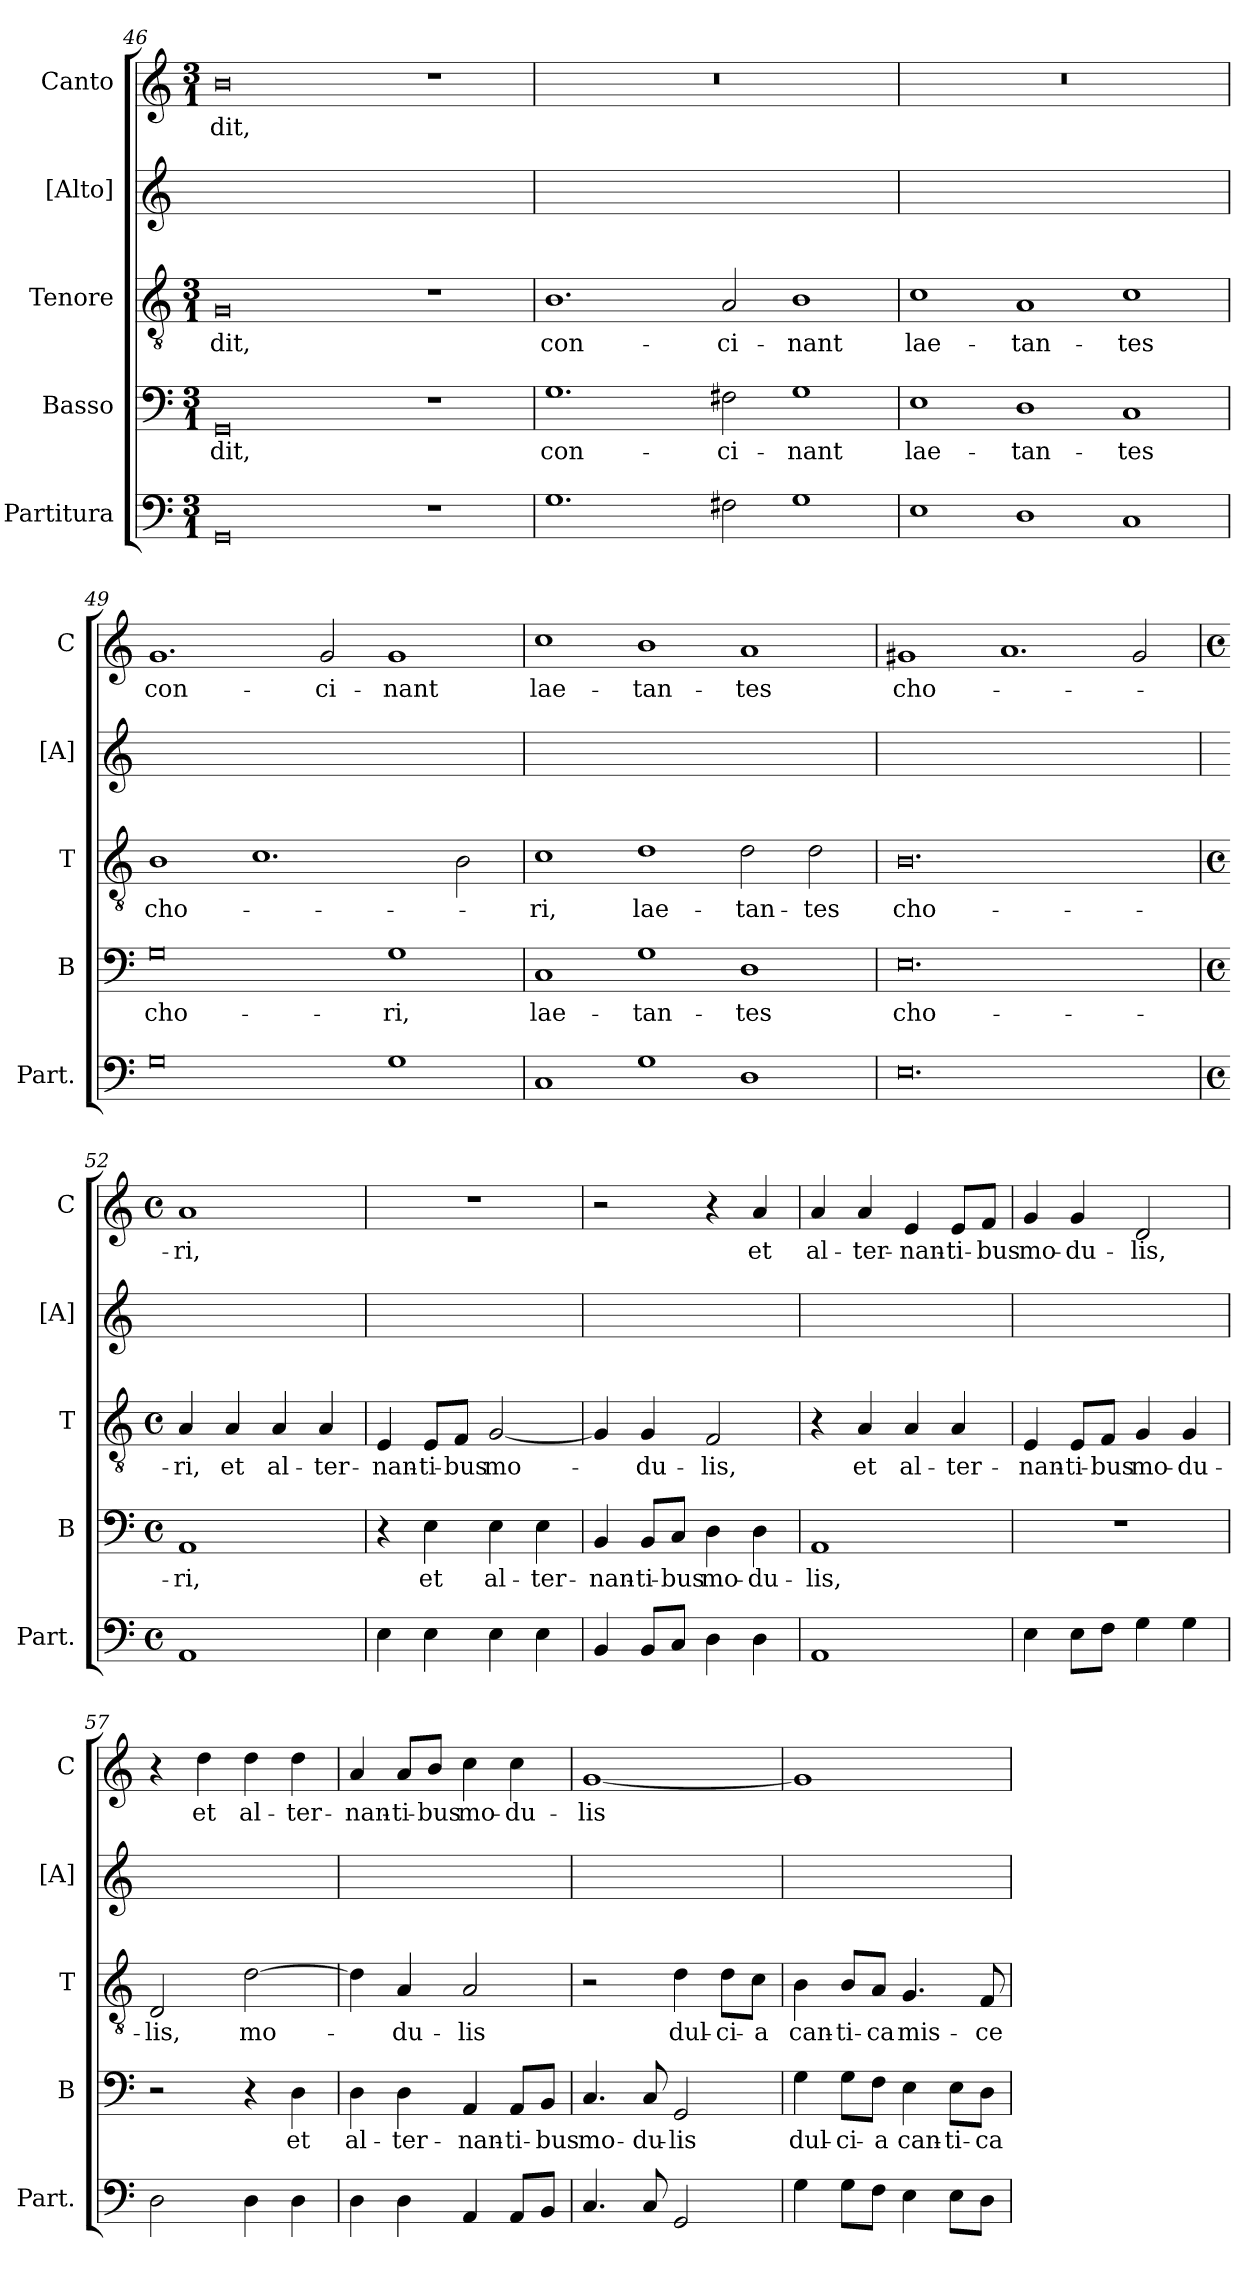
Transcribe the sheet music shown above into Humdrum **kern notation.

**kern	**kern	**text	**kern	**text	**kern	**kern	**text
*part5	*part4	*part4	*part3	*part3	*part2	*part1	*part1
*staff5	*staff4	*staff4	*staff3	*staff3	*staff2	*staff1	*staff1
*I"Partitura	*I"Basso	*	*I"Tenore	*	*I"[Alto]	*I"Canto	*
*I'Part.	*I'B	*	*I'T	*	*I'[A]	*I'C	*
*clefF4	*clefF4	*	*clefGv2	*	*clefG2	*clefG2	*
*k[]	*k[]	*	*k[]	*	*k[]	*k[]	*
*M3/1	*M3/1	*	*M3/1	*	*	*M3/1	*
=46	=46	=46	=46	=46	=46	=46	=46
!	!	!LO:LY:b	!	!LO:LY:b	!	!	!LO:LY:b
0GG	0GG	-dit,	0G	-dit,	1ryy	0b	-dit,
.	.	.	.	.	0ryy	.	.
1r	1r	.	1r	.	.	1r	.
=47	=47	=47	=47	=47	=47	=47	=47
!	!	!LO:LY:b	!	!LO:LY:b	!	!	!
1.G	1.G	con-	1.B	con-	1ryy	0.r	.
.	.	.	.	.	0ryy	.	.
!	!	!LO:LY:b	!	!LO:LY:b	!	!	!
2F#X\	2F#X\	-ci-	2A/	-ci-	.	.	.
!	!	!LO:LY:b	!	!LO:LY:b	!	!	!
1G	1G	-nant	1B	-nant	.	.	.
=48	=48	=48	=48	=48	=48	=48	=48
!	!	!LO:LY:b	!	!LO:LY:b	!	!	!
1E	1E	lae-	1c	lae-	1ryy	0.r	.
!	!	!LO:LY:b	!	!LO:LY:b	!	!	!
1D	1D	-tan-	1A	-tan-	0ryy	.	.
!	!	!LO:LY:b	!	!LO:LY:b	!	!	!
1C	1C	-tes	1c	-tes	.	.	.
=49	=49	=49	=49	=49	=49	=49	=49
!	!	!LO:LY:b	!	!LO:LY:b	!	!	!LO:LY:b
0G	0G	cho-	1B	cho-	1ryy	1.g	con-
.	.	.	1.c	.	0ryy	.	.
!	!	!	!	!	!	!	!LO:LY:b
.	.	.	.	.	.	2g/	-ci-
!	!	!LO:LY:b	!	!	!	!	!LO:LY:b
1G	1G	-ri,	.	.	.	1g	-nant
.	.	.	2B\	.	.	.	.
=50	=50	=50	=50	=50	=50	=50	=50
!	!	!LO:LY:b	!	!LO:LY:b	!	!	!LO:LY:b
1C	1C	lae-	1c	-ri,	1ryy	1cc	lae-
!	!	!LO:LY:b	!	!LO:LY:b	!	!	!LO:LY:b
1G	1G	-tan-	1d	lae-	0ryy	1b	-tan-
!	!	!LO:LY:b	!	!LO:LY:b	!	!	!LO:LY:b
1D	1D	-tes	2d\	-tan-	.	1a	-tes
!	!	!	!	!LO:LY:b	!	!	!
.	.	.	2d\	-tes	.	.	.
=51	=51	=51	=51	=51	=51	=51	=51
!	!	!LO:LY:b	!	!LO:LY:b	!	!	!LO:LY:b
0.E	0.E	cho-	0.B	cho-	1ryy	1g#X	cho-
.	.	.	.	.	0ryy	1.a	.
.	.	.	.	.	.	2g#/	.
=52	=52	=52	=52	=52	=52	=52	=52
*M4/4	*M4/4	*	*M4/4	*	*	*M4/4	*
*met(c)	*met(c)	*	*met(c)	*	*	*met(c)	*
*	*	*	*	*	*	*MM120	*
!	!	!LO:LY:b	!	!LO:LY:b	!	!	!LO:LY:b
1AA	1AA	-ri,	4A/	-ri,	1ryy	1a	-ri,
!	!	!	!	!LO:LY:b	!	!	!
.	.	.	4A/	et	.	.	.
!	!	!	!	!LO:LY:b	!	!	!
.	.	.	4A/	al-	.	.	.
!	!	!	!	!LO:LY:b	!	!	!
.	.	.	4A/	-ter-	.	.	.
=53	=53	=53	=53	=53	=53	=53	=53
!	!	!	!	!LO:LY:b	!	!	!
4E\	4r	.	4E/	-nan-	1ryy	1r	.
!	!	!LO:LY:b	!	!LO:LY:b	!	!	!
4E\	4E\	et	8E/L	-ti-	.	.	.
!	!	!	!	!LO:LY:b	!	!	!
.	.	.	8F/J	-bus	.	.	.
!	!	!LO:LY:b	!	!LO:LY:b	!	!	!
4E\	4E\	al-	[2G/	mo-	.	.	.
!	!	!LO:LY:b	!	!	!	!	!
4E\	4E\	-ter-	.	.	.	.	.
=54	=54	=54	=54	=54	=54	=54	=54
!	!	!LO:LY:b	!	!	!	!	!
4BB/	4BB/	-nan-	4G/]	.	1ryy	2r	.
!	!	!LO:LY:b	!	!LO:LY:b	!	!	!
8BB/L	8BB/L	-ti-	4G/	-du-	.	.	.
!	!	!LO:LY:b	!	!	!	!	!
8C/J	8C/J	-bus	.	.	.	.	.
!	!	!LO:LY:b	!	!LO:LY:b	!	!	!
4D\	4D\	mo-	2F/	-lis,	.	4r	.
!	!	!LO:LY:b	!	!	!	!	!LO:LY:b
4D\	4D\	-du-	.	.	.	4a/	et
=55	=55	=55	=55	=55	=55	=55	=55
!	!	!LO:LY:b	!	!	!	!	!LO:LY:b
1AA	1AA	-lis,	4r	.	1ryy	4a/	al-
!	!	!	!	!LO:LY:b	!	!	!LO:LY:b
.	.	.	4A/	et	.	4a/	-ter-
!	!	!	!	!LO:LY:b	!	!	!LO:LY:b
.	.	.	4A/	al-	.	4e/	-nan-
!	!	!	!	!LO:LY:b	!	!	!LO:LY:b
.	.	.	4A/	-ter-	.	8e/L	-ti-
!	!	!	!	!	!	!	!LO:LY:b
.	.	.	.	.	.	8f/J	-bus
=56	=56	=56	=56	=56	=56	=56	=56
!	!	!	!	!LO:LY:b	!	!	!LO:LY:b
4E\	1r	.	4E/	-nan-	1ryy	4g/	mo-
!	!	!	!	!LO:LY:b	!	!	!LO:LY:b
8E\L	.	.	8E/L	-ti-	.	4g/	-du-
!	!	!	!	!LO:LY:b	!	!	!
8F\J	.	.	8F/J	-bus	.	.	.
!	!	!	!	!LO:LY:b	!	!	!LO:LY:b
4G\	.	.	4G/	mo-	.	2d/	-lis,
!	!	!	!	!LO:LY:b	!	!	!
4G\	.	.	4G/	-du-	.	.	.
=57	=57	=57	=57	=57	=57	=57	=57
!	!	!	!	!LO:LY:b	!	!	!
2D\	2r	.	2D/	-lis,	1ryy	4r	.
!	!	!	!	!	!	!	!LO:LY:b
.	.	.	.	.	.	4dd\	et
!	!	!	!	!LO:LY:b	!	!	!LO:LY:b
4D\	4r	.	[2d\	mo-	.	4dd\	al-
!	!	!LO:LY:b	!	!	!	!	!LO:LY:b
4D\	4D\	et	.	.	.	4dd\	-ter-
=58	=58	=58	=58	=58	=58	=58	=58
!	!	!LO:LY:b	!	!	!	!	!LO:LY:b
4D\	4D\	al-	4d\]	.	1ryy	4a/	-nan-
!	!	!LO:LY:b	!	!LO:LY:b	!	!	!LO:LY:b
4D\	4D\	-ter-	4A/	-du-	.	8a/L	-ti-
!	!	!	!	!	!	!	!LO:LY:b
.	.	.	.	.	.	8b/J	-bus
!	!	!LO:LY:b	!	!LO:LY:b	!	!	!LO:LY:b
4AA/	4AA/	-nan-	2A/	-lis	.	4cc\	mo-
!	!	!LO:LY:b	!	!	!	!	!LO:LY:b
8AA/L	8AA/L	-ti-	.	.	.	4cc\	-du-
!	!	!LO:LY:b	!	!	!	!	!
8BB/J	8BB/J	-bus	.	.	.	.	.
=59	=59	=59	=59	=59	=59	=59	=59
!	!	!LO:LY:b	!	!	!	!	!LO:LY:b
4.C/	4.C/	mo-	2r	.	1ryy	[1g	-lis
!	!	!LO:LY:b	!	!	!	!	!
8C/	8C/	-du-	.	.	.	.	.
!	!	!LO:LY:b	!	!LO:LY:b	!	!	!
2GG/	2GG/	-lis	4d\	dul-	.	.	.
!	!	!	!	!LO:LY:b	!	!	!
.	.	.	8d\L	-ci-	.	.	.
!	!	!	!	!LO:LY:b	!	!	!
.	.	.	8c\J	-a	.	.	.
=60	=60	=60	=60	=60	=60	=60	=60
!	!	!LO:LY:b	!	!LO:LY:b	!	!	!
4G\	4G\	dul-	4B\	can-	1ryy	1g]	.
!	!	!LO:LY:b	!	!LO:LY:b	!	!	!
8G\L	8G\L	-ci-	8B/L	-ti-	.	.	.
!	!	!LO:LY:b	!	!LO:LY:b	!	!	!
8F\J	8F\J	-a	8A/J	-ca	.	.	.
!	!	!LO:LY:b	!	!LO:LY:b	!	!	!
4E\	4E\	can-	4.G/	mis-	.	.	.
!	!	!LO:LY:b	!	!	!	!	!
8E\L	8E\L	-ti-	.	.	.	.	.
!	!	!LO:LY:b	!	!LO:LY:b	!	!	!
8D\J	8D\J	-ca	8F/	-ce-	.	.	.
=	=	=	=	=	=	=	=
*-	*-	*-	*-	*-	*-	*-	*-
